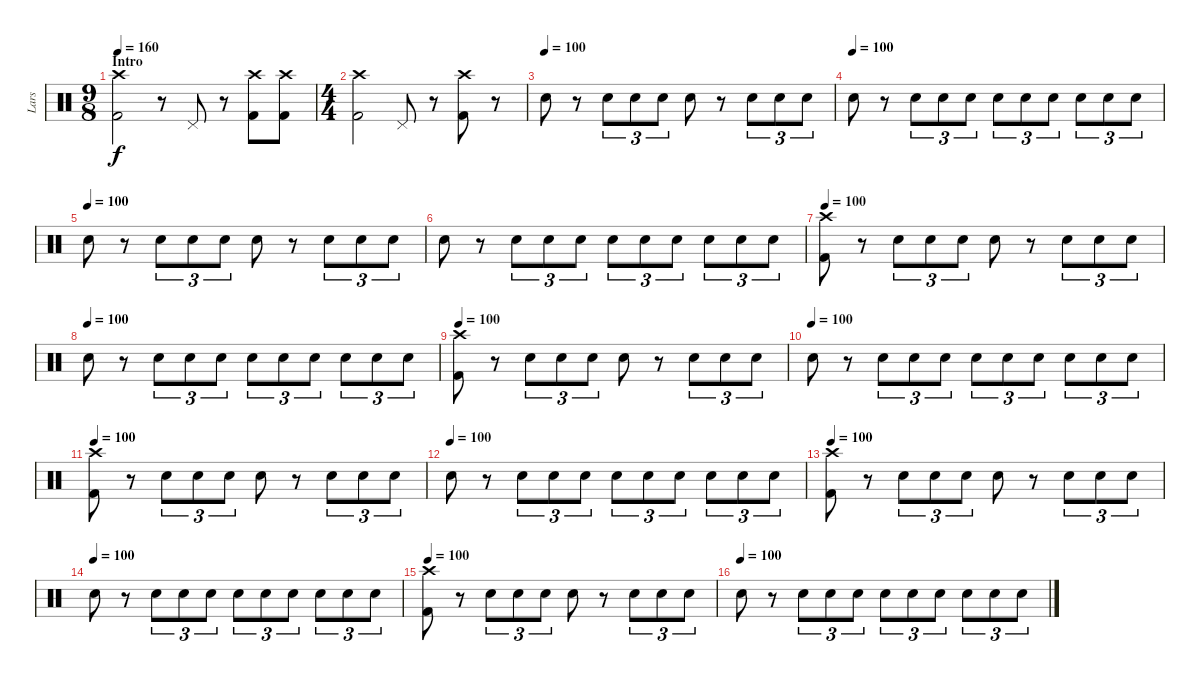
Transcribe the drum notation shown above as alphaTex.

\track ("Lars" "Lars") {instrument percussion}
\staff {score}
\articulation defaults
\ts (9 8)
\section ("" "Intro")
\tempo 160
\tempo 100
\tempo 160
\clef neutral
\ks c
("Kick (hit) 2" "Crash high (hit)").2{dy f} r.8 "Pedal Hi-Hat (hit)".8 r.8 ("Crash high (hit)" "Kick (hit) 2").8 ("Crash high (hit)" "Kick (hit) 2").8 |
\ts (4 4)
("Kick (hit) 2" "Crash high (hit)").2 "Pedal Hi-Hat (hit)".8 r.8 ("Kick (hit) 2" "Crash high (hit)").8 r.8 |
\tempo (100)
"Snare (hit) 2".8 r.8 "Snare (hit) 2".8{tu (3 2)} "Snare (hit) 2".8{tu (3 2)} "Snare (hit) 2".8{tu (3 2)} "Snare (hit) 2".8 r.8 "Snare (hit) 2".8{tu (3 2)} "Snare (hit) 2".8{tu (3 2)} "Snare (hit) 2".8{tu (3 2)} |
\tempo (100)
"Snare (hit) 2".8 r.8 "Snare (hit) 2".8{tu (3 2)} "Snare (hit) 2".8{tu (3 2)} "Snare (hit) 2".8{tu (3 2)} "Snare (hit) 2".8{tu (3 2)} "Snare (hit) 2".8{tu (3 2)} "Snare (hit) 2".8{tu (3 2)} "Snare (hit) 2".8{tu (3 2)} "Snare (hit) 2".8{tu (3 2)} "Snare (hit) 2".8{tu (3 2)} |
\tempo (100)
"Snare (hit) 2".8 r.8 "Snare (hit) 2".8{tu (3 2)} "Snare (hit) 2".8{tu (3 2)} "Snare (hit) 2".8{tu (3 2)} "Snare (hit) 2".8 r.8 "Snare (hit) 2".8{tu (3 2)} "Snare (hit) 2".8{tu (3 2)} "Snare (hit) 2".8{tu (3 2)} |
"Snare (hit) 2".8 r.8 "Snare (hit) 2".8{tu (3 2)} "Snare (hit) 2".8{tu (3 2)} "Snare (hit) 2".8{tu (3 2)} "Snare (hit) 2".8{tu (3 2)} "Snare (hit) 2".8{tu (3 2)} "Snare (hit) 2".8{tu (3 2)} "Snare (hit) 2".8{tu (3 2)} "Snare (hit) 2".8{tu (3 2)} "Snare (hit) 2".8{tu (3 2)} |
\tempo 100
("Kick (hit) 2" "Crash high (hit)").8 r.8 "Snare (hit) 2".8{tu (3 2)} "Snare (hit) 2".8{tu (3 2)} "Snare (hit) 2".8{tu (3 2)} "Snare (hit) 2".8 r.8 "Snare (hit) 2".8{tu (3 2)} "Snare (hit) 2".8{tu (3 2)} "Snare (hit) 2".8{tu (3 2)} |
\tempo (100)
"Snare (hit) 2".8 r.8 "Snare (hit) 2".8{tu (3 2)} "Snare (hit) 2".8{tu (3 2)} "Snare (hit) 2".8{tu (3 2)} "Snare (hit) 2".8{tu (3 2)} "Snare (hit) 2".8{tu (3 2)} "Snare (hit) 2".8{tu (3 2)} "Snare (hit) 2".8{tu (3 2)} "Snare (hit) 2".8{tu (3 2)} "Snare (hit) 2".8{tu (3 2)} |
\tempo 100
("Kick (hit) 2" "Crash high (hit)").8 r.8 "Snare (hit) 2".8{tu (3 2)} "Snare (hit) 2".8{tu (3 2)} "Snare (hit) 2".8{tu (3 2)} "Snare (hit) 2".8 r.8 "Snare (hit) 2".8{tu (3 2)} "Snare (hit) 2".8{tu (3 2)} "Snare (hit) 2".8{tu (3 2)} |
\tempo (100)
"Snare (hit) 2".8 r.8 "Snare (hit) 2".8{tu (3 2)} "Snare (hit) 2".8{tu (3 2)} "Snare (hit) 2".8{tu (3 2)} "Snare (hit) 2".8{tu (3 2)} "Snare (hit) 2".8{tu (3 2)} "Snare (hit) 2".8{tu (3 2)} "Snare (hit) 2".8{tu (3 2)} "Snare (hit) 2".8{tu (3 2)} "Snare (hit) 2".8{tu (3 2)} |
\tempo 100
("Kick (hit) 2" "Crash high (hit)").8 r.8 "Snare (hit) 2".8{tu (3 2)} "Snare (hit) 2".8{tu (3 2)} "Snare (hit) 2".8{tu (3 2)} "Snare (hit) 2".8 r.8 "Snare (hit) 2".8{tu (3 2)} "Snare (hit) 2".8{tu (3 2)} "Snare (hit) 2".8{tu (3 2)} |
\tempo (100)
"Snare (hit) 2".8 r.8 "Snare (hit) 2".8{tu (3 2)} "Snare (hit) 2".8{tu (3 2)} "Snare (hit) 2".8{tu (3 2)} "Snare (hit) 2".8{tu (3 2)} "Snare (hit) 2".8{tu (3 2)} "Snare (hit) 2".8{tu (3 2)} "Snare (hit) 2".8{tu (3 2)} "Snare (hit) 2".8{tu (3 2)} "Snare (hit) 2".8{tu (3 2)} |
\tempo 100
("Kick (hit) 2" "Crash high (hit)").8 r.8 "Snare (hit) 2".8{tu (3 2)} "Snare (hit) 2".8{tu (3 2)} "Snare (hit) 2".8{tu (3 2)} "Snare (hit) 2".8 r.8 "Snare (hit) 2".8{tu (3 2)} "Snare (hit) 2".8{tu (3 2)} "Snare (hit) 2".8{tu (3 2)} |
\tempo (100)
"Snare (hit) 2".8 r.8 "Snare (hit) 2".8{tu (3 2)} "Snare (hit) 2".8{tu (3 2)} "Snare (hit) 2".8{tu (3 2)} "Snare (hit) 2".8{tu (3 2)} "Snare (hit) 2".8{tu (3 2)} "Snare (hit) 2".8{tu (3 2)} "Snare (hit) 2".8{tu (3 2)} "Snare (hit) 2".8{tu (3 2)} "Snare (hit) 2".8{tu (3 2)} |
\tempo 100
("Kick (hit) 2" "Crash high (hit)").8 r.8 "Snare (hit) 2".8{tu (3 2)} "Snare (hit) 2".8{tu (3 2)} "Snare (hit) 2".8{tu (3 2)} "Snare (hit) 2".8 r.8 "Snare (hit) 2".8{tu (3 2)} "Snare (hit) 2".8{tu (3 2)} "Snare (hit) 2".8{tu (3 2)} |
\tempo (100)
"Snare (hit) 2".8 r.8 "Snare (hit) 2".8{tu (3 2)} "Snare (hit) 2".8{tu (3 2)} "Snare (hit) 2".8{tu (3 2)} "Snare (hit) 2".8{tu (3 2)} "Snare (hit) 2".8{tu (3 2)} "Snare (hit) 2".8{tu (3 2)} "Snare (hit) 2".8{tu (3 2)} "Snare (hit) 2".8{tu (3 2)} "Snare (hit) 2".8{tu (3 2)}
